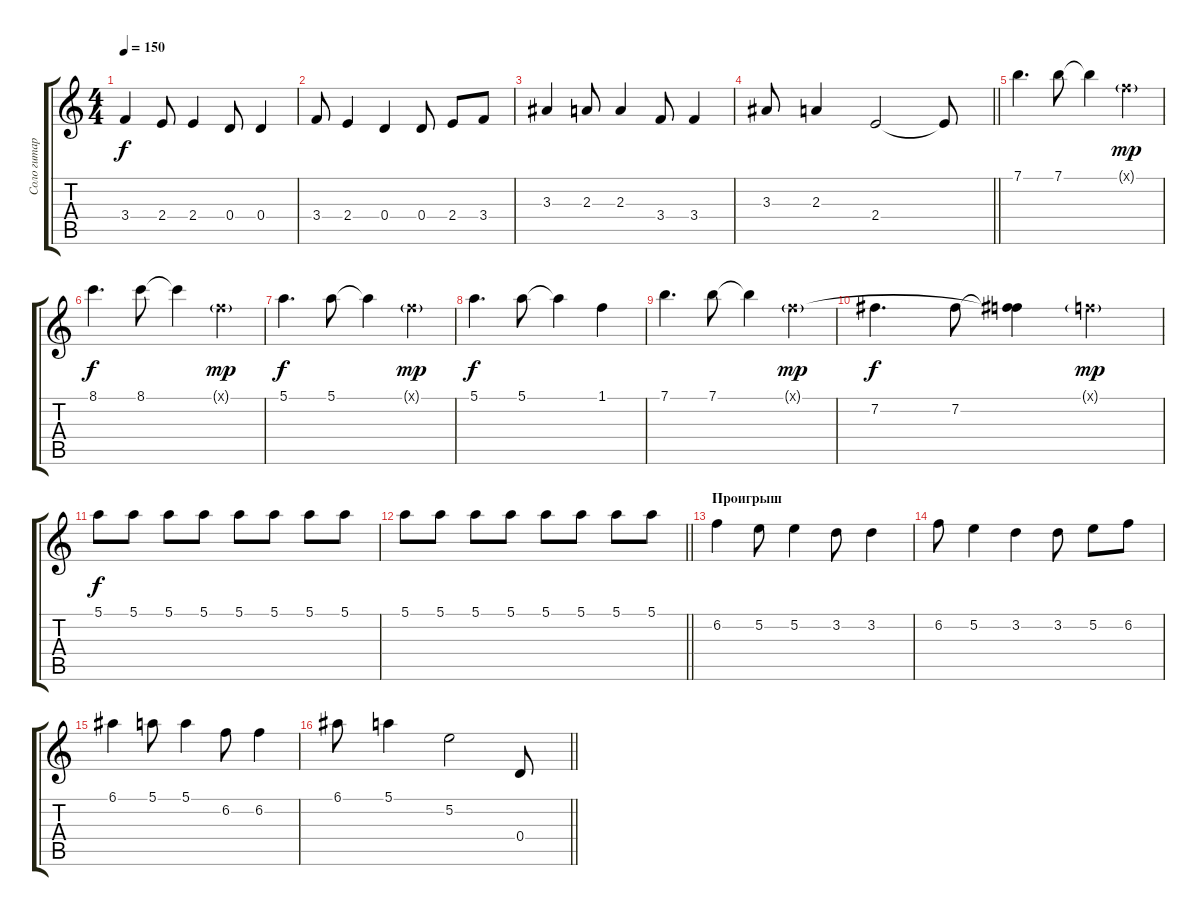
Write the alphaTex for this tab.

\track ("Соло гитара" "Соло гитар") {instrument acousticguitarsteel}
\staff {score tabs}
\tuning (E4 B3 G3 D3 A2 E2) {hide}
\ts (4 4)
\tempo 150
\clef g2
\ks c
3.4.4{dy f} 2.4.8 2.4.4 0.4.8 0.4.4 |
3.4.8 2.4.4 0.4.4 0.4.8 2.4.8 3.4.8 |
3.3.4 2.3.8 2.3.4 3.4.8 3.4.4 |
\barLineRight lightlight
3.3.8 2.3.4 2.4.2 2.4{t}.8 |
\section ("" " ")
7.1.4{d} 7.1.8 7.1{t}.4 1.1{g x}.4{dy mp} |
8.1.4{d dy f} 8.1.8 8.1{t}.4 1.1{g x}.4{dy mp} |
5.1.4{d dy f} 5.1.8 5.1{t}.4 1.1{g x}.4{dy mp} |
5.1.4{d dy f} 5.1.8 5.1{t}.4 1.1.4 |
7.1.4{d} 7.1.8 7.1{t}.4 1.1{g x}.4{dy mp} |
7.2.4{d dy f} 7.2.8 (1.1{t} 7.2{t}).4 1.1{g x}.4{dy mp} |
5.1.8{dy f} 5.1.8 5.1.8 5.1.8 5.1.8 5.1.8 5.1.8 5.1.8 |
\barLineRight lightlight
5.1.8 5.1.8 5.1.8 5.1.8 5.1.8 5.1.8 5.1.8 5.1.8 |
\section ("" "Проигрыш")
6.2.4 5.2.8 5.2.4 3.2.8 3.2.4 |
6.2.8 5.2.4 3.2.4 3.2.8 5.2.8 6.2.8 |
6.1.4 5.1.8 5.1.4 6.2.8 6.2.4 |
\barLineRight lightlight
6.1.8 5.1.4 5.2.2 0.4.8
